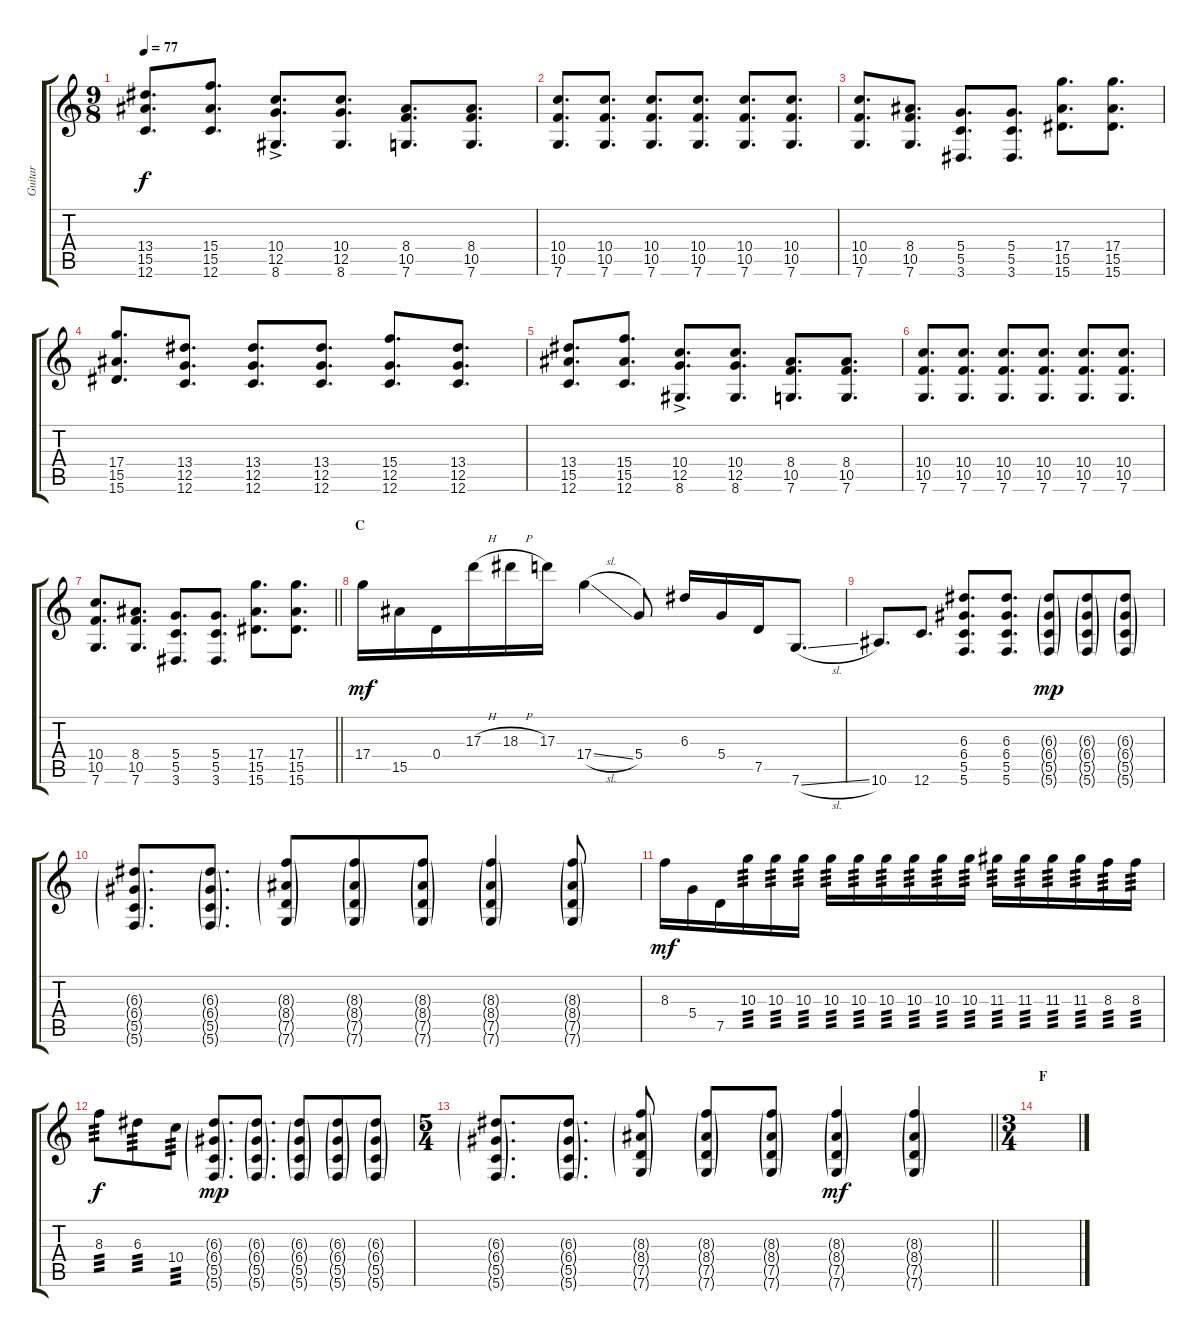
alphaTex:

\track ("Guitar" "Guitar") {instrument distortionguitar}
\staff {score tabs}
\tuning (G4 E4 A3 D3 G2 C2) {hide}
\ts (9 8)
\tempo 77
\clef g2
\ks c
(13.4 15.5 12.6).8{d dy f} (15.4 15.5 12.6).8{d} (10.4{ac} 12.5{ac} 8.6{ac}).8{d} (10.4 12.5 8.6).8{d} (8.4 10.5 7.6).8{d} (8.4 10.5 7.6).8{d} |
(10.4 10.5 7.6).8{d} (10.4 10.5 7.6).8{d} (10.4 10.5 7.6).8{d} (10.4 10.5 7.6).8{d} (10.4 10.5 7.6).8{d} (10.4 10.5 7.6).8{d} |
(10.4 10.5 7.6).8{d} (8.4 10.5 7.6).8{d} (5.4 5.5 3.6).8{d} (5.4 5.5 3.6).8{d} (17.4 15.5 15.6).8{d} (17.4 15.5 15.6).8{d} |
(17.4 15.5 15.6).8{d} (13.4 12.5 12.6).8{d} (13.4 12.5 12.6).8{d} (13.4 12.5 12.6).8{d} (15.4 12.5 12.6).8{d} (13.4 12.5 12.6).8{d} |
(13.4 15.5 12.6).8{d} (15.4 15.5 12.6).8{d} (10.4{ac} 12.5{ac} 8.6{ac}).8{d} (10.4 12.5 8.6).8{d} (8.4 10.5 7.6).8{d} (8.4 10.5 7.6).8{d} |
(10.4 10.5 7.6).8{d} (10.4 10.5 7.6).8{d} (10.4 10.5 7.6).8{d} (10.4 10.5 7.6).8{d} (10.4 10.5 7.6).8{d} (10.4 10.5 7.6).8{d} |
\barLineRight lightlight
(10.4 10.5 7.6).8{d} (8.4 10.5 7.6).8{d} (5.4 5.5 3.6).8{d} (5.4 5.5 3.6).8{d} (17.4 15.5 15.6).8{d} (17.4 15.5 15.6).8{d} |
\section ("" "C")
17.4.16{dy mf} 15.5.16 0.4.16 17.3{h}.16 18.3{h}.16 17.3.16 17.4{sl}.4 5.4.8 6.3.16 5.4.16 7.5.16 7.6{sl}.8{d} |
10.6.8{d} 12.6.8{d} (6.3 6.4 5.5 5.6).8{d} (6.3 6.4 5.5 5.6).8{d} (6.3{g} 6.4{g} 5.5{g} 5.6{g}).8{dy mp} (6.3{g} 6.4{g} 5.5{g} 5.6{g}).8 (6.3{g} 6.4{g} 5.5{g} 5.6{g}).8 |
(6.3{g} 6.4{g} 5.5{g} 5.6{g}).8{d} (6.3{g} 6.4{g} 5.5{g} 5.6{g}).8{d} (8.3{g} 8.4{g} 7.5{g} 7.6{g}).8 (8.3{g} 8.4{g} 7.5{g} 7.6{g}).8 (8.3{g} 8.4{g} 7.5{g} 7.6{g}).8 (8.3{g} 8.4{g} 7.5{g} 7.6{g}).4 (8.3{g} 8.4{g} 7.5{g} 7.6{g}).8 |
8.3.16{dy mf} 5.4.16 7.5.16 10.3.16{tp 3} 10.3.16{tp 3} 10.3.16{tp 3} 10.3.16{tp 3} 10.3.16{tp 3} 10.3.16{tp 3} 10.3.16{tp 3} 10.3.16{tp 3} 10.3.16{tp 3} 11.3.16{tp 3} 11.3.16{tp 3} 11.3.16{tp 3} 11.3.16{tp 3} 8.3.16{tp 3} 8.3.16{tp 3} |
8.3.8{tp 3 dy f} 6.3.8{tp 3} 10.4.8{tp 3} (6.3{g} 6.4{g} 5.5{g} 5.6{g}).8{d dy mp} (6.3{g} 6.4{g} 5.5{g} 5.6{g}).8{d} (6.3{g} 6.4{g} 5.5{g} 5.6{g}).8 (6.3{g} 6.4{g} 5.5{g} 5.6{g}).8 (6.3{g} 6.4{g} 5.5{g} 5.6{g}).8 |
\ts (5 4)
\barLineRight lightlight
(6.3{g} 6.4{g} 5.5{g} 5.6{g}).8{d} (6.3{g} 6.4{g} 5.5{g} 5.6{g}).8{d} (8.3{g} 8.4{g} 7.5{g} 7.6{g}).8 (8.3{g} 8.4{g} 7.5{g} 7.6{g}).8 (8.3{g} 8.4{g} 7.5{g} 7.6{g}).8 (8.3{g} 8.4{g} 7.5{g} 7.6{g}).4{dy mf} (8.3{g} 8.4{g} 7.5{g} 7.6{g}).4 |
\ts (3 4)
\section ("" "F")
